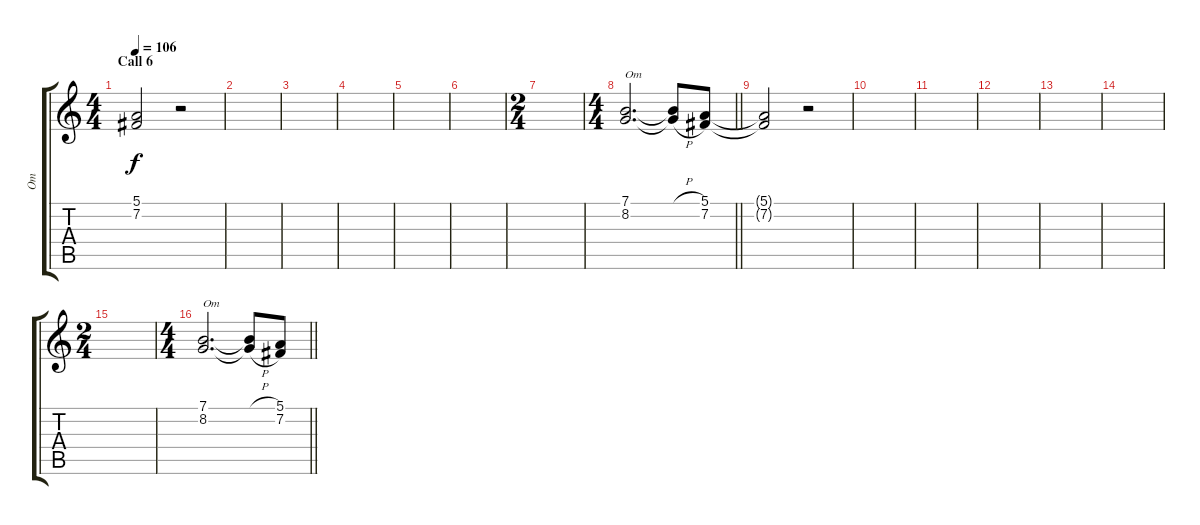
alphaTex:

\track ("Om" "Om") {instrument choiraahs}
\staff {score tabs}
\tuning (E4 B3 G3 D3 A2 E2) {hide}
\ts (4 4)
\section ("" "Call 6")
\tempo 106
\clef g2
\ks c
(5.1{t} 7.2{t}).2{dy f} r.2 |
|
|
|
|
|
\ts (2 4)
|
\ts (4 4)
\barLineRight lightlight
(7.1 8.2).2{d txt "Om"} (7.1{h t} 8.2{h t}).8 (5.1 7.2).8 |
(5.1{t} 7.2{t}).2 r.2 |
|
|
|
|
|
\ts (2 4)
|
\ts (4 4)
\barLineRight lightlight
(7.1 8.2).2{d txt "Om"} (7.1{h t} 8.2{h t}).8 (5.1 7.2).8
